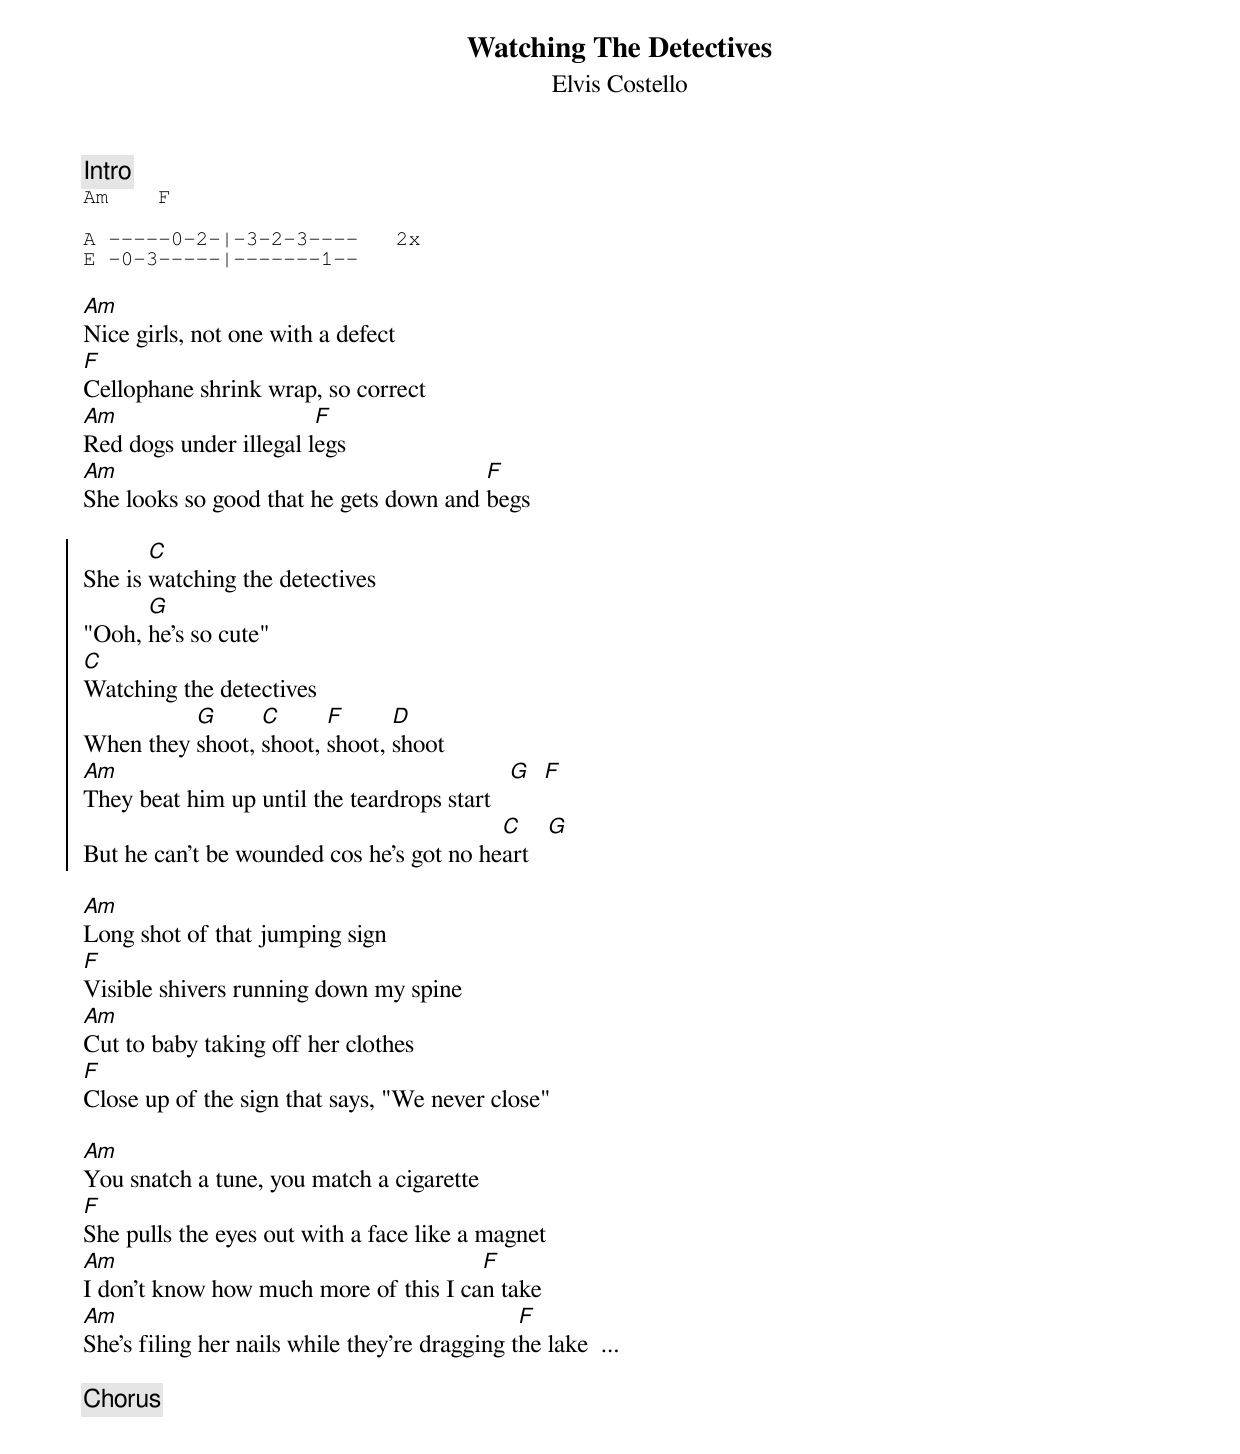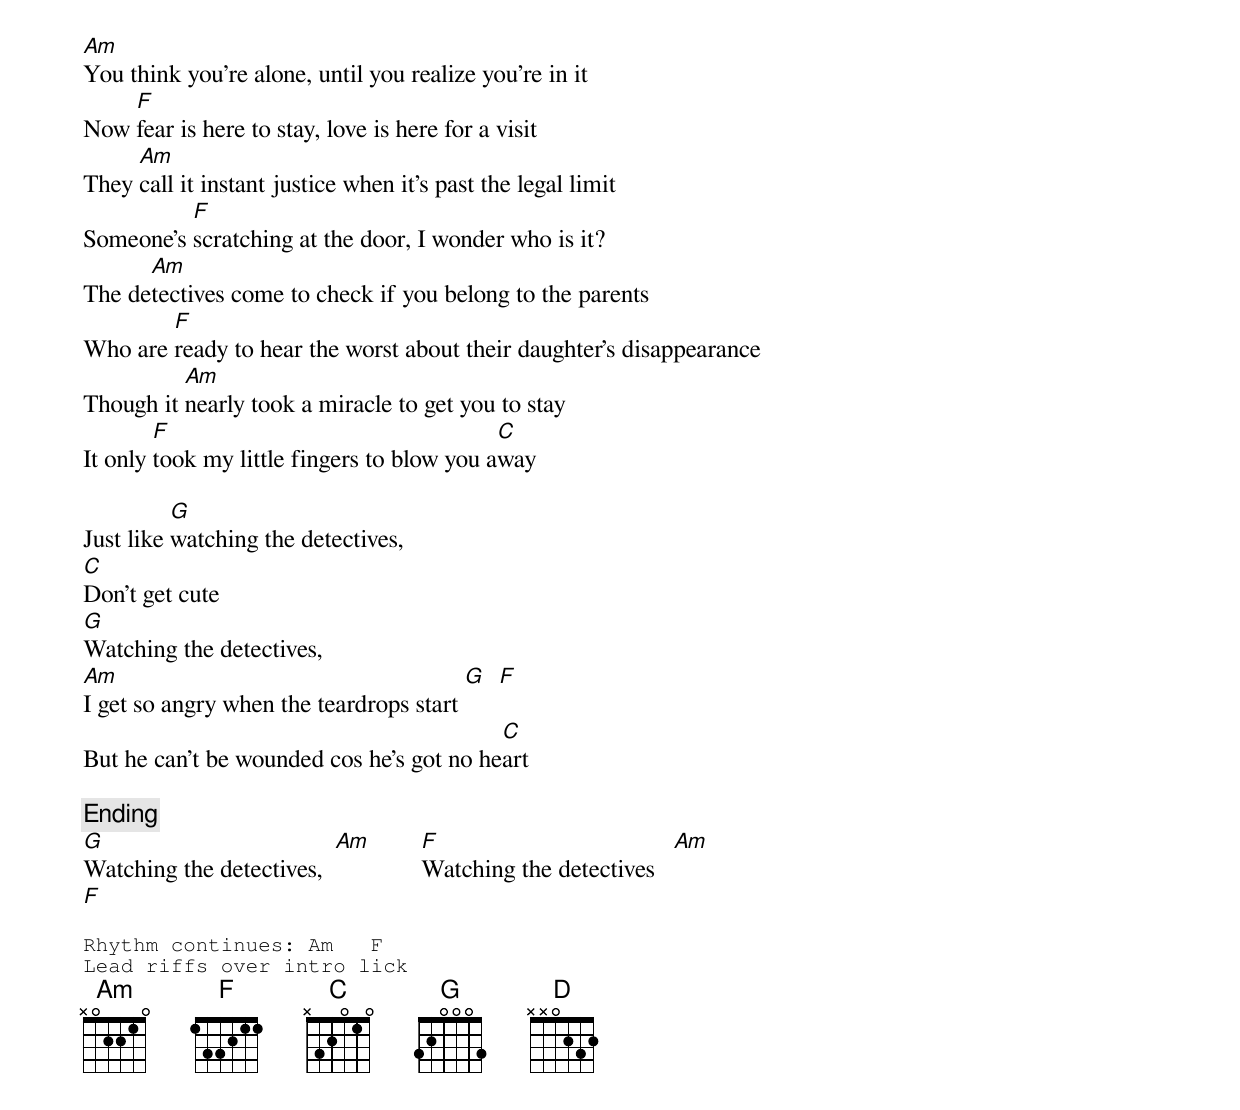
{t:Watching The Detectives}
{st:Elvis Costello}

{c:Intro}
{sot}
Am    F

A -----0-2-|-3-2-3----   2x
E -0-3-----|-------1--
{eot}

[Am]Nice girls, not one with a defect
[F]Cellophane shrink wrap, so correct
[Am]Red dogs under illegal l[F]egs
[Am]She looks so good that he gets down and [F]begs

{soc}
She is [C]watching the detectives
"Ooh, [G]he's so cute"
[C]Watching the detectives
When they [G]shoot, [C]shoot, [F]shoot, [D]shoot
[Am]They beat him up until the teardrops start   [G]  [F]
But he can't be wounded cos he's got no he[C]art   [G]
{eoc}

[Am]Long shot of that jumping sign
[F]Visible shivers running down my spine
[Am]Cut to baby taking off her clothes
[F]Close up of the sign that says, "We never close"

[Am]You snatch a tune, you match a cigarette
[F]She pulls the eyes out with a face like a magnet
[Am]I don't know how much more of this I ca[F]n take
[Am]She's filing her nails while they're dragging t[F]he lake  ...

{c:Chorus}
{np}
[Am]You think you're alone, until you realize you're in it
Now [F]fear is here to stay, love is here for a visit
They [Am]call it instant justice when it's past the legal limit
Someone's [F]scratching at the door, I wonder who is it?
The de[Am]tectives come to check if you belong to the parents
Who are [F]ready to hear the worst about their daughter's disappearance
Though it [Am]nearly took a miracle to get you to stay
It only [F]took my little fingers to blow you a[C]way

Just like [G]watching the detectives,
[C]Don't get cute
[G]Watching the detectives,
[Am]I get so angry when the teardrops start [G]  [F]
But he can't be wounded cos he's got no he[C]art

{c:Ending}
[G]Watching the detectives,  [Am]        [F]Watching the detectives   [Am]
[F]

{sot}
Rhythm continues: Am   F
Lead riffs over intro lick
{eot}
